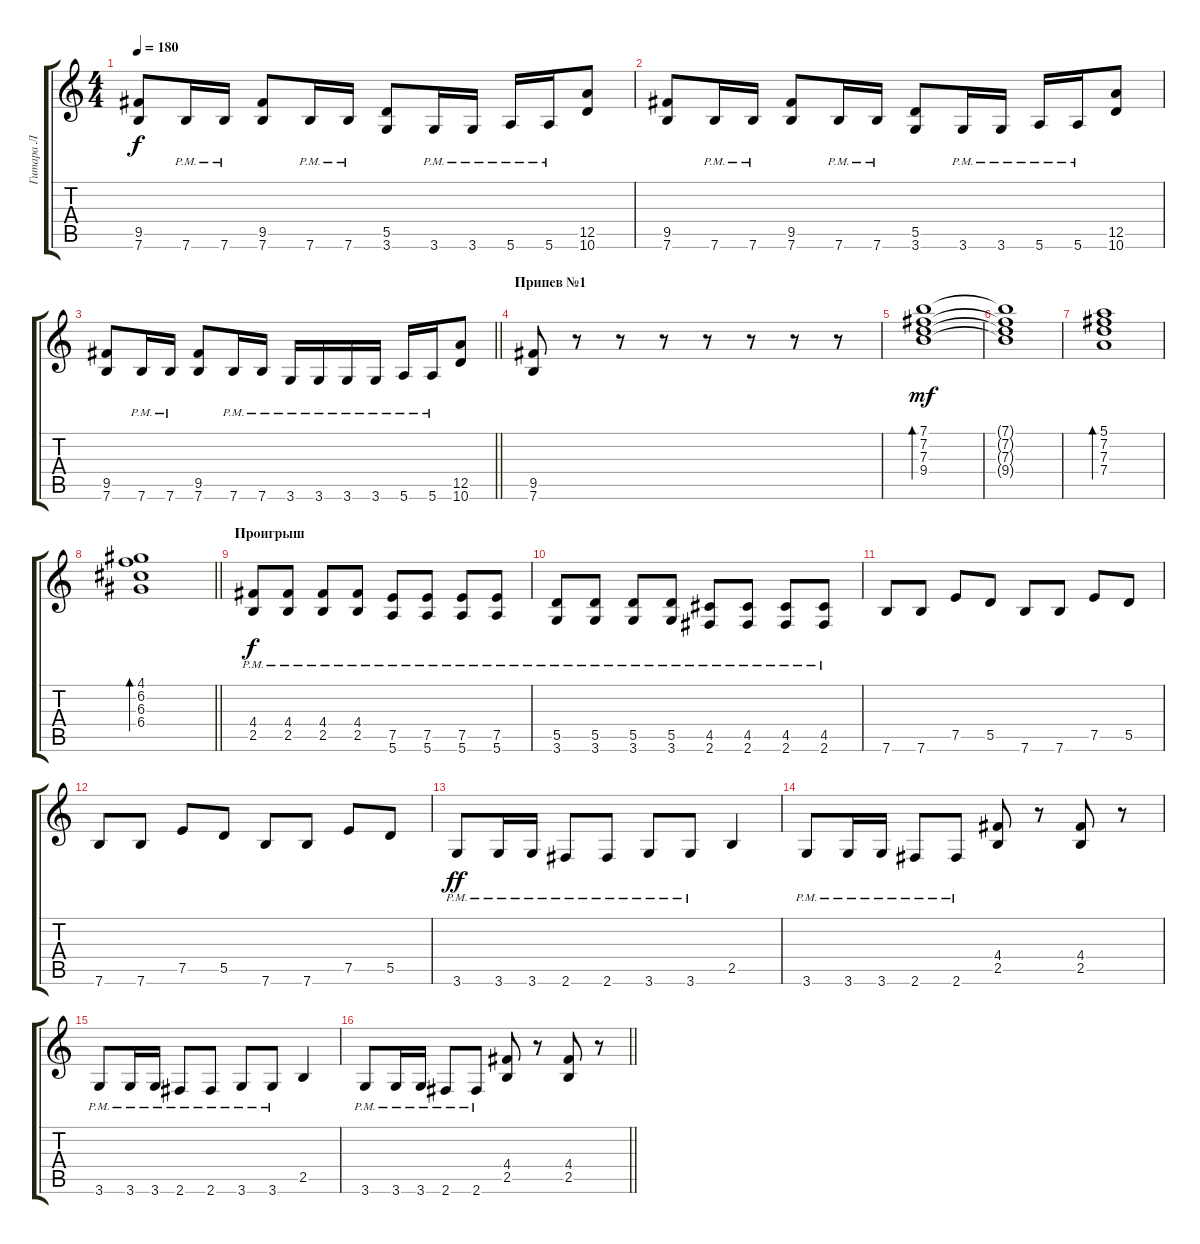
\track ("Гитара Л" "Гитара Л") {instrument distortionguitar}
\staff {score tabs}
\tuning (E4 B3 G3 D3 A2 E2) {hide}
\ts (4 4)
\tempo 180
\clef g2
\ks c
(9.5 7.6).8{dy f} 7.6{pm}.16 7.6{pm}.16 (9.5 7.6).8 7.6{pm}.16 7.6{pm}.16 (5.5 3.6).8 3.6{pm}.16 3.6{pm}.16 5.6{pm}.16 5.6{pm}.16 (12.5 10.6).8 |
(9.5 7.6).8 7.6{pm}.16 7.6{pm}.16 (9.5 7.6).8 7.6{pm}.16 7.6{pm}.16 (5.5 3.6).8 3.6{pm}.16 3.6{pm}.16 5.6{pm}.16 5.6{pm}.16 (12.5 10.6).8 |
\barLineRight lightlight
(9.5 7.6).8 7.6{pm}.16 7.6{pm}.16 (9.5 7.6).8 7.6{pm}.16 7.6{pm}.16 3.6{pm}.16 3.6{pm}.16 3.6{pm}.16 3.6{pm}.16 5.6{pm}.16 5.6{pm}.16 (12.5 10.6).8 |
\section ("" "Припев №1")
(9.5 7.6).8 r.8 r.8 r.8 r.8 r.8 r.8 r.8 |
(7.1 7.2 7.3 9.4).1{bd 60 dy mf} |
(7.1{t} 7.2{t} 7.3{t} 9.4{t}).1 |
(5.1 7.2 7.3 7.4).1{bd 120} |
\barLineRight lightlight
(4.1 6.2 6.3 6.4).1{bd 120} |
\section ("" "Проигрыш")
(4.4{pm} 2.5{pm}).8{dy f} (4.4{pm} 2.5{pm}).8 (4.4{pm} 2.5{pm}).8 (4.4{pm} 2.5{pm}).8 (7.5{pm} 5.6{pm}).8 (7.5{pm} 5.6{pm}).8 (7.5{pm} 5.6{pm}).8 (7.5{pm} 5.6{pm}).8 |
(5.5{pm} 3.6{pm}).8 (5.5{pm} 3.6{pm}).8 (5.5{pm} 3.6{pm}).8 (5.5{pm} 3.6{pm}).8 (4.5{pm} 2.6{pm}).8 (4.5{pm} 2.6{pm}).8 (4.5{pm} 2.6{pm}).8 (4.5{pm} 2.6{pm}).8 |
7.6.8 7.6.8 7.5.8 5.5.8 7.6.8 7.6.8 7.5.8 5.5.8 |
7.6.8 7.6.8 7.5.8 5.5.8 7.6.8 7.6.8 7.5.8 5.5.8 |
3.6{pm}.8{dy ff} 3.6{pm}.16 3.6{pm}.16 2.6{pm}.8 2.6{pm}.8 3.6{pm}.8 3.6{pm}.8 2.5.4 |
3.6{pm}.8 3.6{pm}.16 3.6{pm}.16 2.6{pm}.8 2.6{pm}.8 (4.4 2.5).8 r.8 (4.4 2.5).8 r.8 |
3.6{pm}.8 3.6{pm}.16 3.6{pm}.16 2.6{pm}.8 2.6{pm}.8 3.6{pm}.8 3.6{pm}.8 2.5.4 |
\barLineRight lightlight
3.6{pm}.8 3.6{pm}.16 3.6{pm}.16 2.6{pm}.8 2.6{pm}.8 (4.4 2.5).8 r.8 (4.4 2.5).8 r.8
